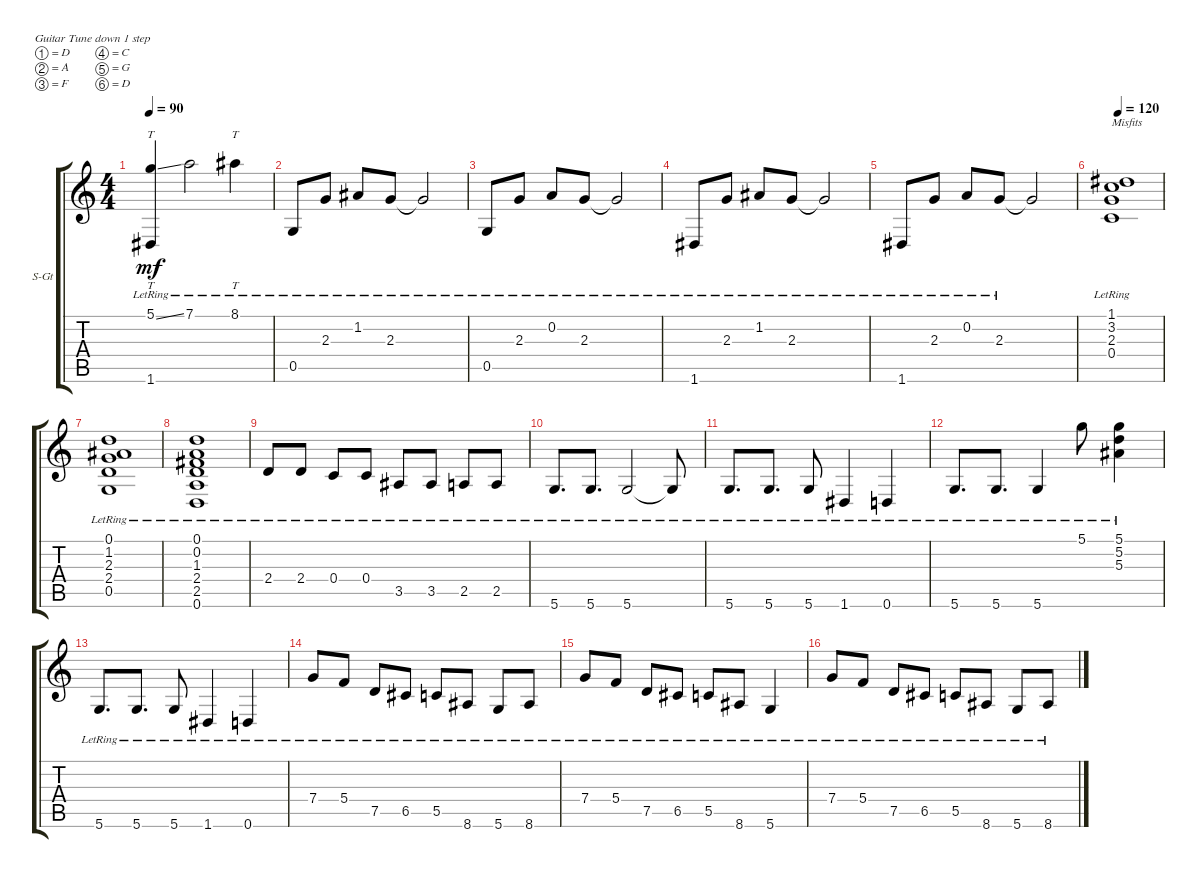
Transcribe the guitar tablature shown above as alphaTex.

\defaultSystemsLayout 4
\bracketExtendMode groupsimilarinstruments
\firstSystemTrackNameOrientation horizontal
\otherSystemsTrackNameOrientation horizontal
\track ("Steel Guitar" "S-Gt") {instrument acousticguitarsteel}
\staff {score tabs}
\tuning (D4 A3 F3 C3 G2 D2)
\ts (4 4)
\tempo 90
\clef g2
\ks c
(1.6{lr} 5.1{ss lr}).4{tt dy mf} 7.1{lr}.2 8.1{lr}.4{tt} |
0.5{lr}.8 2.3{lr}.8 1.2{lr}.8 2.3{lr}.8 2.3{lr t}.2 |
0.5{lr}.8 2.3{lr}.8 0.2{lr}.8 2.3{lr}.8 2.3{lr t}.2 |
1.6{lr}.8 2.3{lr}.8 1.2{lr}.8 2.3{lr}.8 2.3{lr t}.2 |
1.6{lr}.8 2.3{lr}.8 0.2{lr}.8 2.3{lr}.8 2.3{t}.2 |
\tempo 120
(0.4{lr} 2.3{lr} 3.2{lr} 1.1{lr}).1{txt "Misfits"} |
(0.5{lr} 2.4{lr} 2.3{lr} 1.2{lr} 0.1{lr}).1 |
(0.6{lr} 2.5{lr} 2.4{lr} 1.3{lr} 0.2{lr} 0.1{lr}).1 |
2.4{lr}.8 2.4{lr}.8 0.4{lr}.8 0.4{lr}.8 3.5{lr}.8 3.5{lr}.8 2.5{lr}.8 2.5{lr}.8 |
5.6{lr}.8{d} 5.6{lr}.8{d} 5.6{lr}.2 5.6{lr t}.8 |
5.6{lr}.8{d} 5.6{lr}.8{d} 5.6{lr}.8 1.6{lr}.4 0.6{lr}.4 |
5.6{lr}.8{d} 5.6{lr}.8{d} 5.6{lr}.4 5.1{lr}.8 (5.1{lr} 5.2{lr} 5.3{lr}).4 |
5.6{lr}.8{d} 5.6{lr}.8{d} 5.6{lr}.8 1.6{lr}.4 0.6{lr}.4 |
7.4{lr}.8 5.4{lr}.8 7.5{lr}.8 6.5{lr}.8 5.5{lr}.8 8.6{lr}.8 5.6{lr}.8 8.6{lr}.8 |
7.4{lr}.8 5.4{lr}.8 7.5{lr}.8 6.5{lr}.8 5.5{lr}.8 8.6{lr}.8 5.6{lr}.4 |
7.4{lr}.8 5.4{lr}.8 7.5{lr}.8 6.5{lr}.8 5.5{lr}.8 8.6{lr}.8 5.6{lr}.8 8.6{lr}.8
